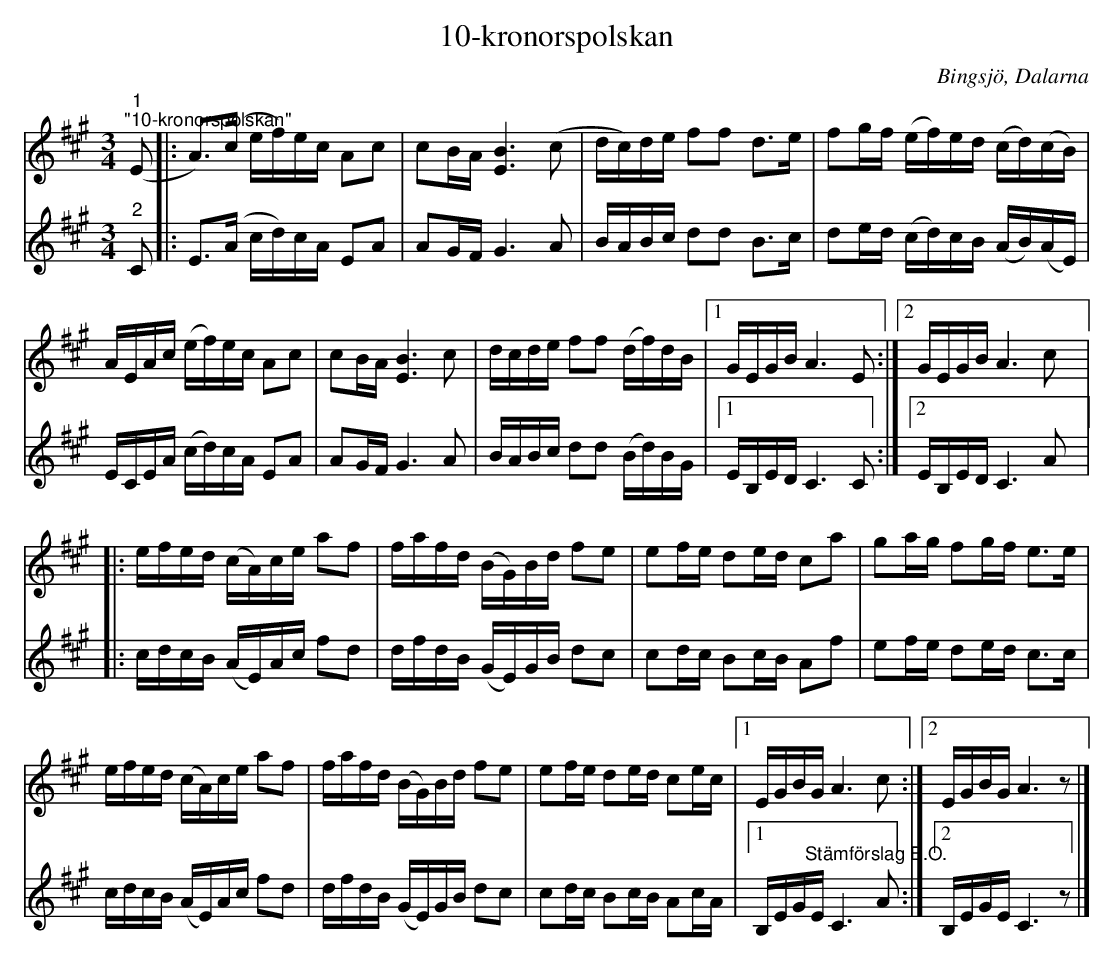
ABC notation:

X:1
T:10-kronorspolskan
O:Bingsjö, Dalarna
L:1/16
M:3/4
K:A
V:1
"^1""^\"10-kronorspolskan\"" (E2 |: A2>)(c2 ef)ec A2c2 | c2BA [EB]6 (c2 | dc)de f2f2 d2>e2 | f2gf (ef)ed (cd)(cB) |
AEAc (ef)ec A2c2 | c2BA [EB]6 c2 | dcde f2f2 (df)dB |1 GEGB A6 E2 :|2 GEGB A6 c2 |:
efed (cA)ce a2f2 | fafd (BG)Bd f2e2 | e2fe d2ed c2a2 | g2ag f2gf e2>e2 |
efed (cA)ce a2f2 | fafd (BG)Bd f2e2 | e2fe d2ed c2ec |1 EGBG A6 c2 :|2 EGBG A6 z2 |]
V:2
"^2" C2 |: E2>(A2 cd)cA E2A2 | A2GF G6 A2 | BABc d2d2 B2>c2 | d2ed (cd)cB (AB)(AE) |
ECEA (cd)cA E2A2 | A2GF G6 A2 | BABc d2d2 (Bd)BG |1 EB,ED C6 C2 :|2 EB,ED C6 A2 |:
cdcB (AE)Ac f2d2 | dfdB (GE)GB d2c2 | c2dc B2cB A2f2 | e2fe d2ed c2>c2 |
cdcB (AE)Ac f2d2 | dfdB (GE)GB d2c2 | c2dc B2cB A2cA |1 B,EG"^Stämförslag B.O."E C6 A2 :|2 B,EGE C6 z2 |]
